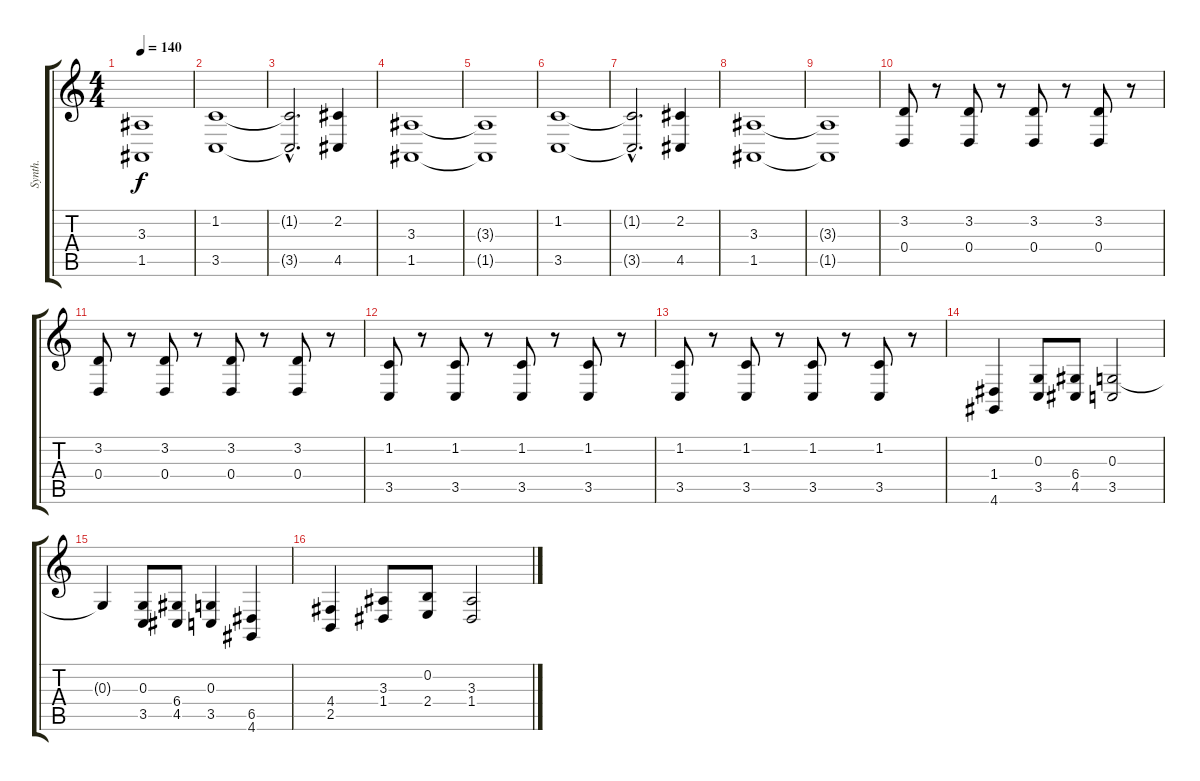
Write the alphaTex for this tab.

\track ("Synth." "Synth.") {instrument pad4choir}
\staff {score tabs}
\tuning (E4 B3 G3 D3 A2 E2) {hide}
\ts (4 4)
\tempo 140
\clef g2
\ks c
(3.3{t} 1.5{t}).1{dy f} |
(1.2 3.5).1 |
(1.2{hac t} 3.5{hac t}).2{d} (2.2 4.5).4 |
(3.3 1.5).1 |
(3.3{t} 1.5{t}).1 |
(1.2 3.5).1 |
(1.2{hac t} 3.5{hac t}).2{d} (2.2 4.5).4 |
(3.3 1.5).1 |
(3.3{t} 1.5{t}).1 |
(3.2 0.4).8 r.8 (3.2 0.4).8 r.8 (3.2 0.4).8 r.8 (3.2 0.4).8 r.8 |
(3.2 0.4).8 r.8 (3.2 0.4).8 r.8 (3.2 0.4).8 r.8 (3.2 0.4).8 r.8 |
(1.2 3.5).8 r.8 (1.2 3.5).8 r.8 (1.2 3.5).8 r.8 (1.2 3.5).8 r.8 |
(1.2 3.5).8 r.8 (1.2 3.5).8 r.8 (1.2 3.5).8 r.8 (1.2 3.5).8 r.8 |
(1.4 4.6).4 (0.3 3.5).8 (6.4 4.5).8 (0.3 3.5).2 |
0.3{t}.4 (0.3 3.5).8 (6.4 4.5).8 (0.3 3.5).4 (6.5 4.6).4 |
(4.4 2.5).4 (3.3 1.4).8 (0.2 2.4).8 (3.3 1.4).2
